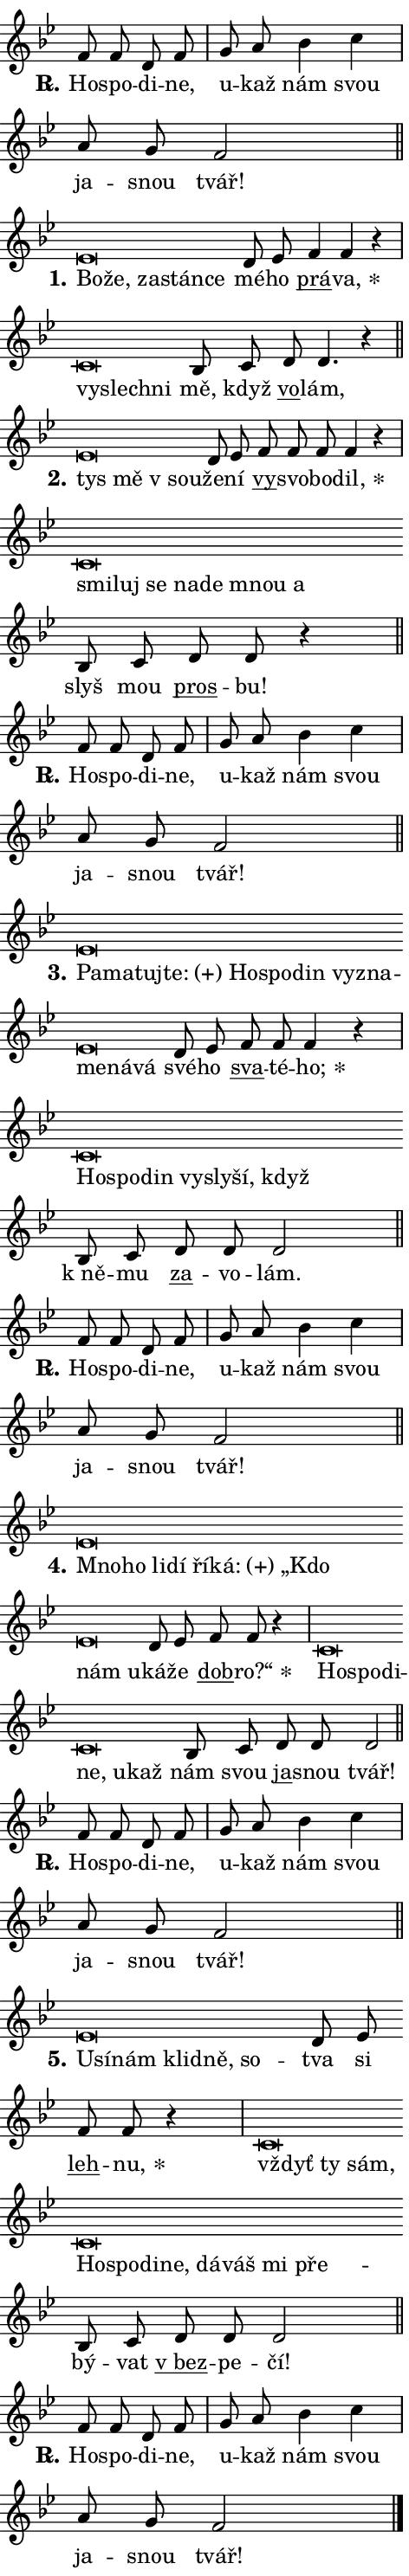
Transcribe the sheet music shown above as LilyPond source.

\version "2.24.0"
\header { tagline = "" }
\paper {
  indent = 0\cm
  top-margin = 0\cm
  right-margin = 0.13\cm % to fit lyric hyphens
  bottom-margin = 0\cm
  left-margin = 0\cm
  paper-width = 8\cm
  page-breaking = #ly:one-page-breaking
  system-system-spacing.basic-distance = #11
  score-system-spacing.basic-distance = #11
  ragged-last = ##f
}


%% Author: Thomas Morley
%% https://lists.gnu.org/archive/html/lilypond-user/2020-05/msg00002.html
#(define (line-position grob)
"Returns position of @var[grob} in current system:
   @code{'start}, if at first time-step
   @code{'end}, if at last time-step
   @code{'middle} otherwise
"
  (let* ((col (ly:item-get-column grob))
         (ln (ly:grob-object col 'left-neighbor))
         (rn (ly:grob-object col 'right-neighbor))
         (col-to-check-left (if (ly:grob? ln) ln col))
         (col-to-check-right (if (ly:grob? rn) rn col))
         (break-dir-left
           (and
             (ly:grob-property col-to-check-left 'non-musical #f)
             (ly:item-break-dir col-to-check-left)))
         (break-dir-right
           (and
             (ly:grob-property col-to-check-right 'non-musical #f)
             (ly:item-break-dir col-to-check-right))))
        (cond ((eqv? 1 break-dir-left) 'start)
              ((eqv? -1 break-dir-right) 'end)
              (else 'middle))))

#(define (tranparent-at-line-position vctor)
  (lambda (grob)
  "Relying on @code{line-position} select the relevant enry from @var{vctor}.
Used to determine transparency,"
    (case (line-position grob)
      ((end) (not (vector-ref vctor 0)))
      ((middle) (not (vector-ref vctor 1)))
      ((start) (not (vector-ref vctor 2))))))

noteHeadBreakVisibility =
#(define-music-function (break-visibility)(vector?)
"Makes @code{NoteHead}s transparent relying on @var{break-visibility}"
#{
  \override NoteHead.transparent =
    #(tranparent-at-line-position break-visibility)
#})

#(define delete-ledgers-for-transparent-note-heads
  (lambda (grob)
    "Reads whether a @code{NoteHead} is transparent.
If so this @code{NoteHead} is removed from @code{'note-heads} from
@var{grob}, which is supposed to be @code{LedgerLineSpanner}.
As a result ledgers are not printed for this @code{NoteHead}"
    (let* ((nhds-array (ly:grob-object grob 'note-heads))
           (nhds-list
             (if (ly:grob-array? nhds-array)
                 (ly:grob-array->list nhds-array)
                 '()))
           ;; Relies on the transparent-property being done before
           ;; Staff.LedgerLineSpanner.after-line-breaking is executed.
           ;; This is fragile ...
           (to-keep
             (remove
               (lambda (nhd)
                 (ly:grob-property nhd 'transparent #f))
               nhds-list)))
      ;; TODO find a better method to iterate over grob-arrays, similiar
      ;; to filter/remove etc for lists
      ;; For now rebuilt from scratch
      (set! (ly:grob-object grob 'note-heads)  '())
      (for-each
        (lambda (nhd)
          (ly:pointer-group-interface::add-grob grob 'note-heads nhd))
        to-keep))))

squashNotes = {
  \override NoteHead.X-extent = #'(-0.2 . 0.2)
  \override NoteHead.Y-extent = #'(-0.75 . 0)
  \override NoteHead.stencil =
    #(lambda (grob)
       (let ((pos (ly:grob-property grob 'staff-position)))
         (begin
           (if (< pos -7) (display "ERROR: Lower brevis then expected\n") (display ""))
           (if (<= pos -6) ly:text-interface::print ly:note-head::print))))
}
unSquashNotes = {
  \revert NoteHead.X-extent
  \revert NoteHead.Y-extent
  \revert NoteHead.stencil
}

hideNotes = \noteHeadBreakVisibility #begin-of-line-visible
unHideNotes = \noteHeadBreakVisibility #all-visible

% work-around for resetting accidentals
% https://lilypond.org/doc/v2.23/Documentation/notation/displaying-rhythms#unmetered-music
cadenzaMeasure = {
  \cadenzaOff
  \partial 1024 s1024
  \cadenzaOn
}

#(define-markup-command (accent layout props text) (markup?)
  "Underline accented syllable"
  (interpret-markup layout props
    #{\markup \override #'(offset . 4.3) \underline { #text }#}))

responsum = \markup \concat {
  "R" \hspace #-1.05 \path #0.1 #'((moveto 0 0.07) (lineto 0.9 0.8)) \hspace #0.05 "."
}

spaceSize = #0.6828661417322834 % exact space size for TeX Gyre Schola

\layout {
  \context {
    \Staff
    \remove "Time_signature_engraver"
    \override LedgerLineSpanner.after-line-breaking = #delete-ledgers-for-transparent-note-heads
  }
  \context {
    \Lyrics {
      \override LyricSpace.minimum-distance = \spaceSize
      \override LyricText.font-name = #"TeX Gyre Schola"
      \override LyricText.font-size = 1
      \override StanzaNumber.font-name = #"TeX Gyre Schola Bold"
      \override StanzaNumber.font-size = 1
    }
  }
  \context {
    \Score 
    \override NoteHead.text =
      #(lambda (grob) 
        (let ((pos (ly:grob-property grob 'staff-position)))
          #{\markup {
            \combine
              \halign #-0.55 \raise #(if (= pos -6) 0 0.5) \override #'(thickness . 2) \draw-line #'(3.2 . 0)
              \musicglyph "noteheads.sM1"
          }#}))
  }
}

% magnetic-lyrics.ily
%
%   written by
%     Jean Abou Samra <jean@abou-samra.fr>
%     Werner Lemberg <wl@gnu.org>
%
%   adapted by
%     Jiri Hon <jiri.hon@gmail.com>
%
% Version 2022-Apr-15

% https://www.mail-archive.com/lilypond-user@gnu.org/msg149350.html

#(define (Left_hyphen_pointer_engraver context)
   "Collect syllable-hyphen-syllable occurrences in lyrics and store
them in properties.  This engraver only looks to the left.  For
example, if the lyrics input is @code{foo -- bar}, it does the
following.

@itemize @bullet
@item
Set the @code{text} property of the @code{LyricHyphen} grob between
@q{foo} and @q{bar} to @code{foo}.

@item
Set the @code{left-hyphen} property of the @code{LyricText} grob with
text @q{foo} to the @code{LyricHyphen} grob between @q{foo} and
@q{bar}.
@end itemize

Use this auxiliary engraver in combination with the
@code{lyric-@/text::@/apply-@/magnetic-@/offset!} hook."
   (let ((hyphen #f)
         (text #f))
     (make-engraver
      (acknowledgers
       ((lyric-syllable-interface engraver grob source-engraver)
        (set! text grob)))
      (end-acknowledgers
       ((lyric-hyphen-interface engraver grob source-engraver)
        ;(when (not (grob::has-interface grob 'lyric-space-interface))
          (set! hyphen grob)));)
      ((stop-translation-timestep engraver)
       (when (and text hyphen)
         (ly:grob-set-object! text 'left-hyphen hyphen))
       (set! text #f)
       (set! hyphen #f)))))

#(define (lyric-text::apply-magnetic-offset! grob)
   "If the space between two syllables is less than the value in
property @code{LyricText@/.details@/.squash-threshold}, move the right
syllable to the left so that it gets concatenated with the left
syllable.

Use this function as a hook for
@code{LyricText@/.after-@/line-@/breaking} if the
@code{Left_@/hyphen_@/pointer_@/engraver} is active."
   (let ((hyphen (ly:grob-object grob 'left-hyphen #f)))
     (when hyphen
       (let ((left-text (ly:spanner-bound hyphen LEFT)))
         (when (grob::has-interface left-text 'lyric-syllable-interface)
           (let* ((common (ly:grob-common-refpoint grob left-text X))
                  (this-x-ext (ly:grob-extent grob common X))
                  (left-x-ext
                   (begin
                     ;; Trigger magnetism for left-text.
                     (ly:grob-property left-text 'after-line-breaking)
                     (ly:grob-extent left-text common X)))
                  ;; `delta` is the gap width between two syllables.
                  (delta (- (interval-start this-x-ext)
                            (interval-end left-x-ext)))
                  (details (ly:grob-property grob 'details))
                  (threshold (assoc-get 'squash-threshold details 0.2)))
             (when (< delta threshold)
               (let* (;; We have to manipulate the input text so that
                      ;; ligatures crossing syllable boundaries are not
                      ;; disabled.  For languages based on the Latin
                      ;; script this is essentially a beautification.
                      ;; However, for non-Western scripts it can be a
                      ;; necessity.
                      (lt (ly:grob-property left-text 'text))
                      (rt (ly:grob-property grob 'text))
                      (is-space (grob::has-interface hyphen 'lyric-space-interface))
                      (space (if is-space " " ""))
                      (extra-delta (if is-space spaceSize 0))
                      ;; Append new syllable.
                      (ltrt-space (if (and (string? lt) (string? rt))
                                (string-append lt space rt)
                                (make-concat-markup (list lt space rt))))
                      ;; Right-align `ltrt` to the right side.
                      (ltrt-space-markup (grob-interpret-markup
                               grob
                               (make-translate-markup
                                (cons (interval-length this-x-ext) 0)
                                (make-right-align-markup ltrt-space)))))
                 (begin
                   ;; Don't print `left-text`.
                   (ly:grob-set-property! left-text 'stencil #f)
                   ;; Set text and stencil (which holds all collected
                   ;; syllables so far) and shift it to the left.
                   (ly:grob-set-property! grob 'text ltrt-space)
                   (ly:grob-set-property! grob 'stencil ltrt-space-markup)
                   (ly:grob-translate-axis! grob (- (- delta extra-delta)) X))))))))))


#(define (lyric-hyphen::displace-bounds-first grob)
   ;; Make very sure this callback isn't triggered too early.
   (let ((left (ly:spanner-bound grob LEFT))
         (right (ly:spanner-bound grob RIGHT)))
     (ly:grob-property left 'after-line-breaking)
     (ly:grob-property right 'after-line-breaking)
     (ly:lyric-hyphen::print grob)))

squashThreshold = #0.4

\layout {
  \context {
    \Lyrics
    \consists #Left_hyphen_pointer_engraver
    \override LyricText.after-line-breaking =
      #lyric-text::apply-magnetic-offset!
    \override LyricHyphen.stencil = #lyric-hyphen::displace-bounds-first
    \override LyricText.details.squash-threshold = \squashThreshold
    \override LyricHyphen.minimum-distance = 0
    \override LyricHyphen.minimum-length = \squashThreshold
  }
}

squashText = \override LyricText.details.squash-threshold = 9999
unSquashText = \override LyricText.details.squash-threshold = \squashThreshold

leftText = \override LyricText.self-alignment-X = #LEFT
unLeftText = \revert LyricText.self-alignment-X

starOffset = #(lambda (grob) 
                (let ((x_offset (ly:self-alignment-interface::aligned-on-x-parent grob)))
                  (if (= x_offset 0) 0 (+ x_offset 1.2))))

star = #(define-music-function (syllable)(string?)
"Append star separator at the end of a syllable"
#{
  \once \override LyricText.X-offset = #starOffset
  \lyricmode { \markup {
    #syllable
    \override #'((font-name . "TeX Gyre Schola Bold")) \hspace #0.2 \lower #0.65 \larger "*"
  } }
#})

starAccent = #(define-music-function (syllable)(string?)
"Append star separator at the end of a syllable and make accent"
#{
  \once \override LyricText.X-offset = #starOffset
  \lyricmode { \markup {
    \accent #syllable
    \override #'((font-name . "TeX Gyre Schola Bold")) \hspace #0.2 \lower #0.65 \larger "*"
  } }
#})

breath = #(define-music-function (syllable)(string?)
"Append breathing indicator at the end of a syllable"
#{
  \lyricmode { \markup { #syllable "+" } }
#})

optionalBreath = #(define-music-function (syllable)(string?)
"Append optional breathing indicator at the end of a syllable"
#{
  \lyricmode { \markup { #syllable "(+)" } }
#})


\score {
    <<
        \new Voice = "melody" { \cadenzaOn \key bes \major \relative { f'8 f d f \cadenzaMeasure \bar "|" g a bes4 c \cadenzaMeasure \bar "|" a8 g f2 \cadenzaMeasure \bar "||" \break } }
        \new Lyrics \lyricsto "melody" { \lyricmode { \set stanza = \responsum
Ho -- spo -- di -- ne, u -- kaž nám svou ja -- snou tvář! } }
    >>
    \layout {}
}

\score {
    <<
        \new Voice = "melody" { \cadenzaOn \key bes \major \relative { \squashNotes es'\breve*1/16 \hideNotes \breve*1/16 \bar "" \breve*1/16 \bar "" \breve*1/16 \breve*1/16 \bar "" \unHideNotes \unSquashNotes d8 es \bar "" f4 f4 r \cadenzaMeasure \bar "|" \squashNotes c\breve*1/16 \hideNotes \breve*1/16 \breve*1/16 \bar "" \unHideNotes \unSquashNotes bes8 c \bar "" d d4. r4 \cadenzaMeasure \bar "||" \break } }
        \new Lyrics \lyricsto "melody" { \lyricmode { \set stanza = "1."
\leftText Bo -- \squashText že, za -- stán -- ce \unLeftText \unSquashText mé -- ho \markup \accent prá -- \star va, \leftText vy -- \squashText slech -- ni \unLeftText \unSquashText mě, když \markup \accent vo -- lám, } }
    >>
    \layout {}
}

\score {
    <<
        \new Voice = "melody" { \cadenzaOn \key bes \major \relative { \squashNotes es'\breve*1/16 \hideNotes \breve*1/16 \breve*1/16 \bar "" \unHideNotes \unSquashNotes d8 es \bar "" f f f f4 r \cadenzaMeasure \bar "|" \squashNotes c\breve*1/16 \hideNotes \breve*1/16 \bar "" \breve*1/16 \bar "" \breve*1/16 \bar "" \breve*1/16 \bar "" \breve*1/16 \breve*1/16 \bar "" \unHideNotes \unSquashNotes bes8 c \bar "" d d r4 \cadenzaMeasure \bar "||" \break } }
        \new Lyrics \lyricsto "melody" { \lyricmode { \set stanza = "2."
\leftText tys \squashText mě "v sou" -- \unLeftText \unSquashText že -- ní \markup \accent vy -- svo -- bo -- \star dil, \leftText smi -- \squashText luj se na -- de mnou a \unLeftText \unSquashText slyš mou \markup \accent pros -- bu! } }
    >>
    \layout {}
}

\score {
    <<
        \new Voice = "melody" { \cadenzaOn \key bes \major \relative { f'8 f d f \cadenzaMeasure \bar "|" g a bes4 c \cadenzaMeasure \bar "|" a8 g f2 \cadenzaMeasure \bar "||" \break } }
        \new Lyrics \lyricsto "melody" { \lyricmode { \set stanza = \responsum
Ho -- spo -- di -- ne, u -- kaž nám svou ja -- snou tvář! } }
    >>
    \layout {}
}

\score {
    <<
        \new Voice = "melody" { \cadenzaOn \key bes \major \relative { \squashNotes es'\breve*1/16 \hideNotes \breve*1/16 \bar "" \breve*1/16 \bar "" \breve*1/16 \bar "" \breve*1/16 \bar "" \breve*1/16 \bar "" \breve*1/16 \bar "" \breve*1/16 \bar "" \breve*1/16 \bar "" \breve*1/16 \bar "" \breve*1/16 \breve*1/16 \bar "" \unHideNotes \unSquashNotes d8 es \bar "" f f f4 r \cadenzaMeasure \bar "|" \squashNotes c\breve*1/16 \hideNotes \breve*1/16 \bar "" \breve*1/16 \bar "" \breve*1/16 \bar "" \breve*1/16 \bar "" \breve*1/16 \breve*1/16 \bar "" \unHideNotes \unSquashNotes bes8 c \bar "" d d d2 \cadenzaMeasure \bar "||" \break } }
        \new Lyrics \lyricsto "melody" { \lyricmode { \set stanza = "3."
\leftText Pa -- \squashText ma -- tuj -- \optionalBreath te: Ho -- spo -- din vy -- zna -- me -- ná -- vá \unLeftText \unSquashText své -- ho \markup \accent sva -- té -- \star ho; \leftText Ho -- \squashText spo -- din vy -- sly -- ší, když \unLeftText \unSquashText "k ně" -- mu \markup \accent za -- vo -- lám. } }
    >>
    \layout {}
}

\score {
    <<
        \new Voice = "melody" { \cadenzaOn \key bes \major \relative { f'8 f d f \cadenzaMeasure \bar "|" g a bes4 c \cadenzaMeasure \bar "|" a8 g f2 \cadenzaMeasure \bar "||" \break } }
        \new Lyrics \lyricsto "melody" { \lyricmode { \set stanza = \responsum
Ho -- spo -- di -- ne, u -- kaž nám svou ja -- snou tvář! } }
    >>
    \layout {}
}

\score {
    <<
        \new Voice = "melody" { \cadenzaOn \key bes \major \relative { \squashNotes es'\breve*1/16 \hideNotes \breve*1/16 \bar "" \breve*1/16 \bar "" \breve*1/16 \bar "" \breve*1/16 \bar "" \breve*1/16 \bar "" \breve*1/16 \bar "" \breve*1/16 \breve*1/16 \bar "" \unHideNotes \unSquashNotes d8 es \bar "" f f r4 \cadenzaMeasure \bar "|" \squashNotes c\breve*1/16 \hideNotes \breve*1/16 \bar "" \breve*1/16 \bar "" \breve*1/16 \bar "" \breve*1/16 \breve*1/16 \bar "" \unHideNotes \unSquashNotes bes8 c \bar "" d d d2 \cadenzaMeasure \bar "||" \break } }
        \new Lyrics \lyricsto "melody" { \lyricmode { \set stanza = "4."
\leftText Mno -- \squashText ho li -- dí ří -- \optionalBreath ká: „Kdo nám u -- \unLeftText \unSquashText ká -- že \markup \accent dob -- \star ro?“ \leftText Ho -- \squashText spo -- di -- ne, u -- kaž \unLeftText \unSquashText nám svou \markup \accent ja -- snou tvář! } }
    >>
    \layout {}
}

\score {
    <<
        \new Voice = "melody" { \cadenzaOn \key bes \major \relative { f'8 f d f \cadenzaMeasure \bar "|" g a bes4 c \cadenzaMeasure \bar "|" a8 g f2 \cadenzaMeasure \bar "||" \break } }
        \new Lyrics \lyricsto "melody" { \lyricmode { \set stanza = \responsum
Ho -- spo -- di -- ne, u -- kaž nám svou ja -- snou tvář! } }
    >>
    \layout {}
}

\score {
    <<
        \new Voice = "melody" { \cadenzaOn \key bes \major \relative { \squashNotes es'\breve*1/16 \hideNotes \breve*1/16 \bar "" \breve*1/16 \bar "" \breve*1/16 \bar "" \breve*1/16 \breve*1/16 \bar "" \unHideNotes \unSquashNotes d8 es \bar "" f f r4 \cadenzaMeasure \bar "|" \squashNotes c\breve*1/16 \hideNotes \breve*1/16 \bar "" \breve*1/16 \bar "" \breve*1/16 \bar "" \breve*1/16 \bar "" \breve*1/16 \bar "" \breve*1/16 \bar "" \breve*1/16 \bar "" \breve*1/16 \bar "" \breve*1/16 \breve*1/16 \bar "" \unHideNotes \unSquashNotes bes8 c \bar "" d d d2 \cadenzaMeasure \bar "||" \break } }
        \new Lyrics \lyricsto "melody" { \lyricmode { \set stanza = "5."
\leftText U -- \squashText sí -- nám klid -- ně, so -- \unLeftText \unSquashText tva si \markup \accent leh -- \star nu, \leftText vždyť \squashText ty sám, Ho -- spo -- di -- ne, dá -- váš mi pře -- \unLeftText \unSquashText bý -- vat \markup \accent "v bez" -- pe -- čí! } }
    >>
    \layout {}
}

\score {
    <<
        \new Voice = "melody" { \cadenzaOn \key bes \major \relative { f'8 f d f \cadenzaMeasure \bar "|" g a bes4 c \cadenzaMeasure \bar "|" a8 g f2 \cadenzaMeasure \bar "||" \break } \bar "|." }
        \new Lyrics \lyricsto "melody" { \lyricmode { \set stanza = \responsum
Ho -- spo -- di -- ne, u -- kaž nám svou ja -- snou tvář! } }
    >>
    \layout {}
}
